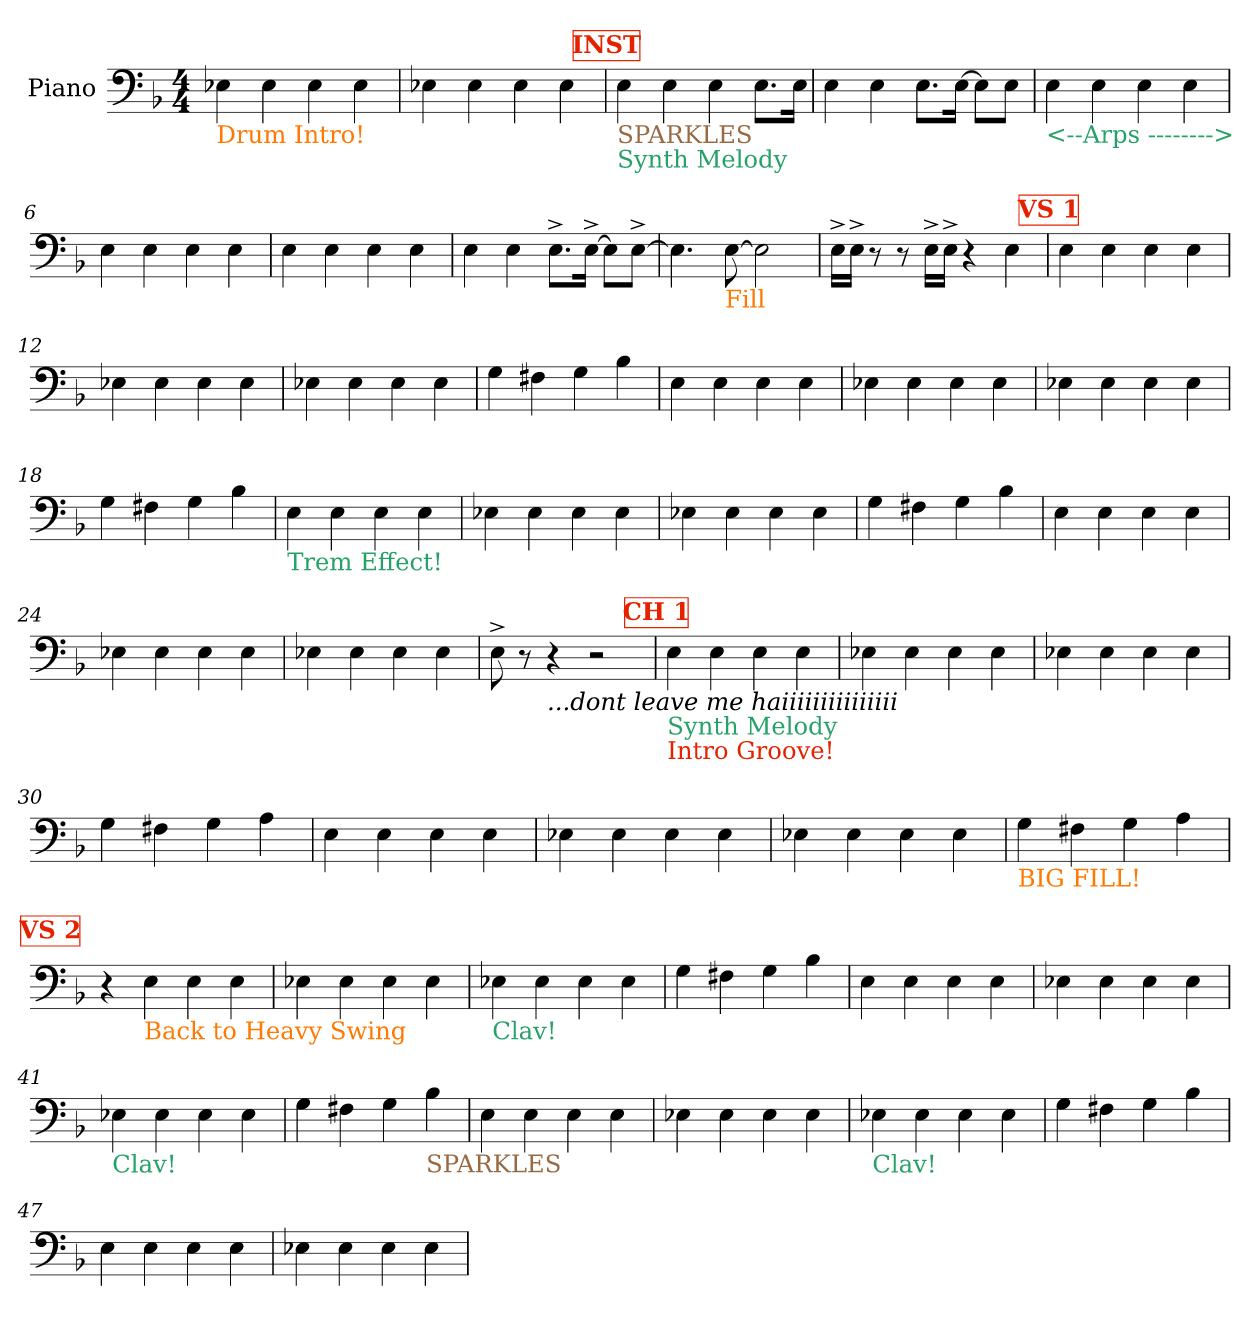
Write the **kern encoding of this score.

**kern
*part1
*staff1
*I"Piano
*I'Pno.
*clefF4
*k[b-]
*M4/4
*MM88
=1
!LO:TX:b:color=#FF7800:t=Drum Intro!
4E-X
4E-
4E-
4E-
=2
4E-X
4E-
4E-
4E-
!!LO:LB:g=z
!!LO:REH:place=s1:b:B:cj:color=#E52100:fs=14:t=INST
=3
!LO:TX:b:color=#986A44:t=SPARKLES
!LO:TX:b:color=#26A269:t=Synth Melody
4E
4E
4E
8.E\L
16E\Jk
=4
4E
4E
8.E\L
[16E\Jk
8E\L]
8E\J
=5
!LO:TX:b:color=#26A269:t=<--Arps -------->
4E
4E
4E
4E
=6
4E
4E
4E
4E
!!LO:LB:g=z
=7
4E
4E
4E
4E
=8
4E
4E
8.E^\L
[16E^\Jk
8E\L]
[8E^\J
=9
4.E\]
!LO:TX:b:color=#FF7800:t=Fill
[8E\
!LO:N:head=open
2E\]
=10
16E^\LL
16E^\JJ
8r
8r
16E^\LL
16E^\JJ
4r
4E\
!!LO:LB:g=z
!!LO:REH:place=s1:b:B:cj:color=#E52100:fs=14:t=VS 1
=11
4E
4E
4E
4E
=12
4E-X
4E-
4E-
4E-
=13
4E-X
4E-
4E-
4E-
=14
4G\
4F#X\
4G\
4B-\
!!LO:LB:g=z
=15
4E
4E
4E
4E
=16
4E-X
4E-
4E-
4E-
=17
4E-X
4E-
4E-
4E-
=18
4G\
4F#X\
4G\
4B-\
!!LO:LB:g=z
=19
!LO:TX:b:color=#26A269:t=Trem Effect!
4E
4E
4E
4E
=20
4E-X
4E-
4E-
4E-
=21
4E-X
4E-
4E-
4E-
=22
4G\
4F#X\
4G\
4B-\
!!LO:LB:g=z
=23
4E
4E
4E
4E
=24
4E-X
4E-
4E-
4E-
=25
4E-X
4E-
4E-
4E-
=26
8E^\
8r
!LO:TX:b:i:t=...dont leave me haiiiiiiiiiiiiiii
4r
2r
!!LO:LB:g=z
!!LO:REH:place=s1:b:B:cj:color=#E52100:fs=14:t=CH 1
=27
!LO:TX:b:color=#26A269:t=Synth Melody
!LO:TX:b:color=#E52100:t=Intro Groove!
4E
4E
4E
4E
=28
4E-X
4E-
4E-
4E-
=29
4E-X
4E-
4E-
4E-
=30
4G\
4F#X\
4G\
4A\
!!LO:LB:g=z
=31
4E
4E
4E
4E
=32
4E-X
4E-
4E-
4E-
=33
4E-X
4E-
4E-
4E-
=34
!LO:TX:b:color=#FF7800:t=BIG FILL!
4G\
4F#X\
4G\
4A\
!!LO:PB:g=z
!!LO:REH:place=s1:b:B:cj:color=#E52100:fs=14:t=VS 2
=35
4r
!LO:TX:b:color=#FF7800:t=Back to Heavy Swing
4E
4E
4E
=36
4E-X
4E-
4E-
4E-
=37
!LO:TX:b:color=#26A269:t=Clav!
4E-X
4E-
4E-
4E-
=38
4G\
4F#X\
4G\
4B-\
!!LO:LB:g=z
=39
4E
4E
4E
4E
=40
4E-X
4E-
4E-
4E-
=41
!LO:TX:b:color=#26A269:t=Clav!
4E-X
4E-
4E-
4E-
=42
4G\
4F#X\
4G\
!LO:TX:b:color=#986A44:t=SPARKLES
4B-\
!!LO:LB:g=z
=43
4E
4E
4E
4E
=44
4E-X
4E-
4E-
4E-
=45
!LO:TX:b:color=#26A269:t=Clav!
4E-X
4E-
4E-
4E-
=46
4G\
4F#X\
4G\
4B-\
!!LO:LB:g=z
=47
4E
4E
4E
4E
=48
4E-X
4E-
4E-
4E-
=
*-
